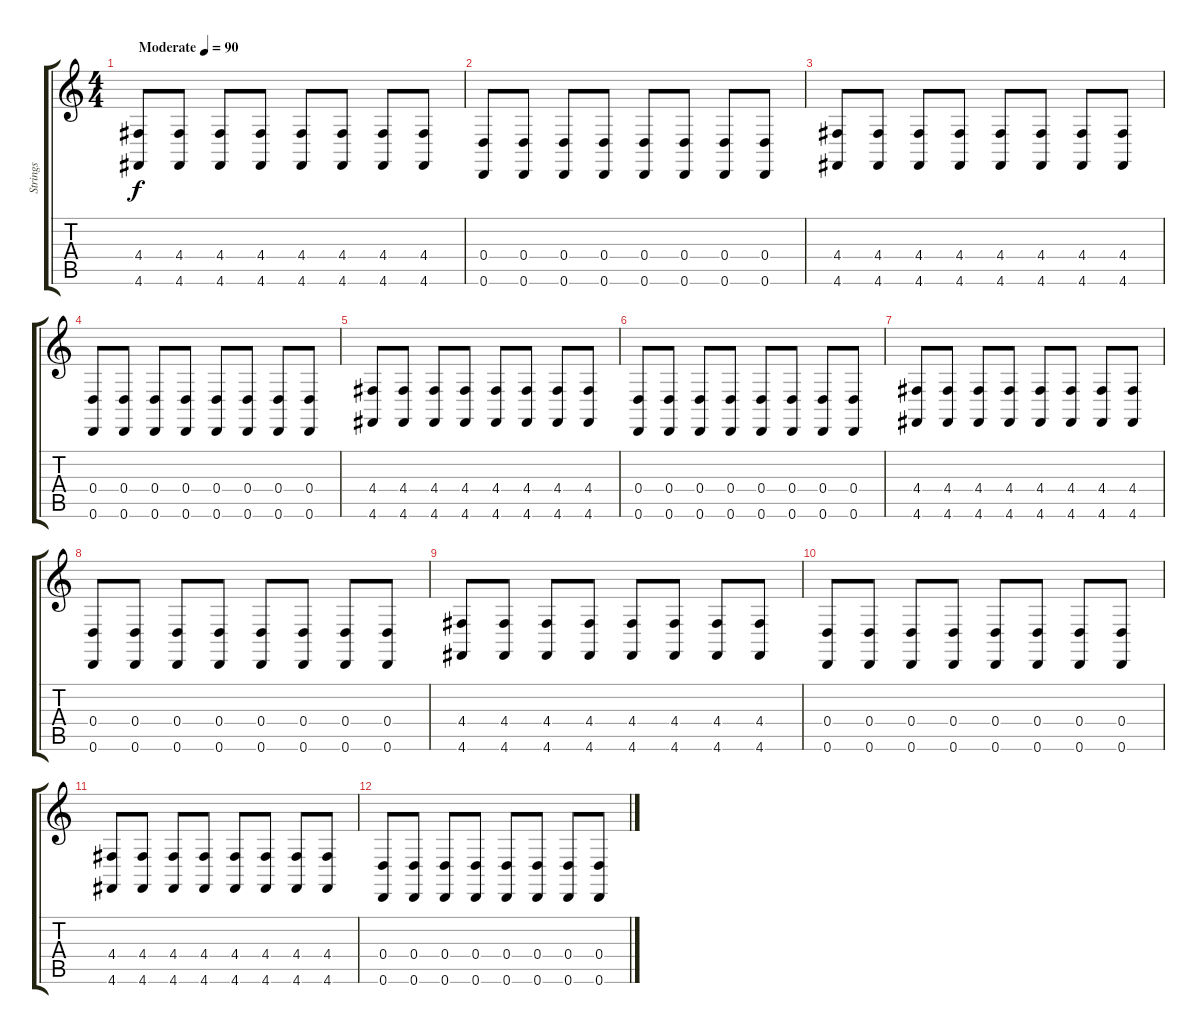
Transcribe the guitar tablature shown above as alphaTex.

\track ("Strings" "Strings") {instrument stringensemble1}
\staff {score tabs}
\tuning (E4 B3 G3 D3 A2 D2) {hide}
\ts (4 4)
\tempo (90 "Moderate")
\clef g2
\ks c
(4.4 4.6).8{dy f instrument stringensemble1} (4.4 4.6).8 (4.4 4.6).8 (4.4 4.6).8 (4.4 4.6).8 (4.4 4.6).8 (4.4 4.6).8 (4.4 4.6).8 |
(0.4 0.6).8 (0.4 0.6).8 (0.4 0.6).8 (0.4 0.6).8 (0.4 0.6).8 (0.4 0.6).8 (0.4 0.6).8 (0.4 0.6).8 |
(4.4 4.6).8 (4.4 4.6).8 (4.4 4.6).8 (4.4 4.6).8 (4.4 4.6).8 (4.4 4.6).8 (4.4 4.6).8 (4.4 4.6).8 |
(0.4 0.6).8 (0.4 0.6).8 (0.4 0.6).8 (0.4 0.6).8 (0.4 0.6).8 (0.4 0.6).8 (0.4 0.6).8 (0.4 0.6).8 |
(4.4 4.6).8 (4.4 4.6).8 (4.4 4.6).8 (4.4 4.6).8 (4.4 4.6).8 (4.4 4.6).8 (4.4 4.6).8 (4.4 4.6).8 |
(0.4 0.6).8 (0.4 0.6).8 (0.4 0.6).8 (0.4 0.6).8 (0.4 0.6).8 (0.4 0.6).8 (0.4 0.6).8 (0.4 0.6).8 |
(4.4 4.6).8 (4.4 4.6).8 (4.4 4.6).8 (4.4 4.6).8 (4.4 4.6).8 (4.4 4.6).8 (4.4 4.6).8 (4.4 4.6).8 |
(0.4 0.6).8 (0.4 0.6).8 (0.4 0.6).8 (0.4 0.6).8 (0.4 0.6).8 (0.4 0.6).8 (0.4 0.6).8 (0.4 0.6).8 |
(4.4 4.6).8 (4.4 4.6).8 (4.4 4.6).8 (4.4 4.6).8 (4.4 4.6).8 (4.4 4.6).8 (4.4 4.6).8 (4.4 4.6).8 |
(0.4 0.6).8 (0.4 0.6).8 (0.4 0.6).8 (0.4 0.6).8 (0.4 0.6).8 (0.4 0.6).8 (0.4 0.6).8 (0.4 0.6).8 |
(4.4 4.6).8 (4.4 4.6).8 (4.4 4.6).8 (4.4 4.6).8 (4.4 4.6).8 (4.4 4.6).8 (4.4 4.6).8 (4.4 4.6).8 |
(0.4 0.6).8 (0.4 0.6).8 (0.4 0.6).8 (0.4 0.6).8 (0.4 0.6).8 (0.4 0.6).8 (0.4 0.6).8 (0.4 0.6).8
